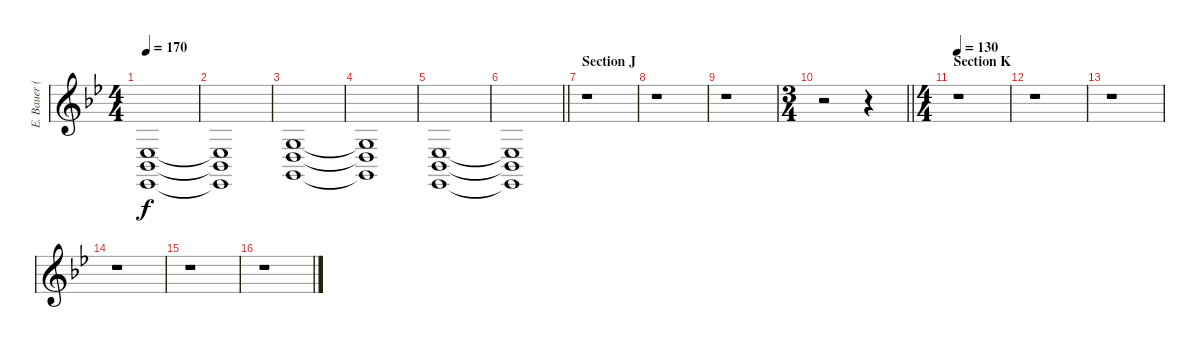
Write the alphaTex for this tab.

\track ("E. Bauer (Keyboard)" "E. Bauer (") {instrument choiraahs}
\staff {score}
\tuning (E4 B3 G3 D3 A2 E2 B1) {hide}
\ts (4 4)
\tempo 170
\clef g2
\ks gminor
(6.5 6.6 4.7).1{dy f} |
(6.5{t} 6.6{t} 4.7{t}).1 |
(5.4 5.5 3.6).1 |
(5.4{t} 5.5{t} 3.6{t}).1 |
(6.5 6.6 4.7).1 |
\barLineRight lightlight
(6.5{t} 6.6{t} 4.7{t}).1 |
\section ("" "Section J")
r.1 |
r.1 |
r.1 |
\ts (3 4)
\barLineRight lightlight
r.2 r.4 |
\ts (4 4)
\section ("" "Section K")
\tempo 130
r.1 |
r.1 |
r.1 |
r.1 |
r.1 |
r.1
